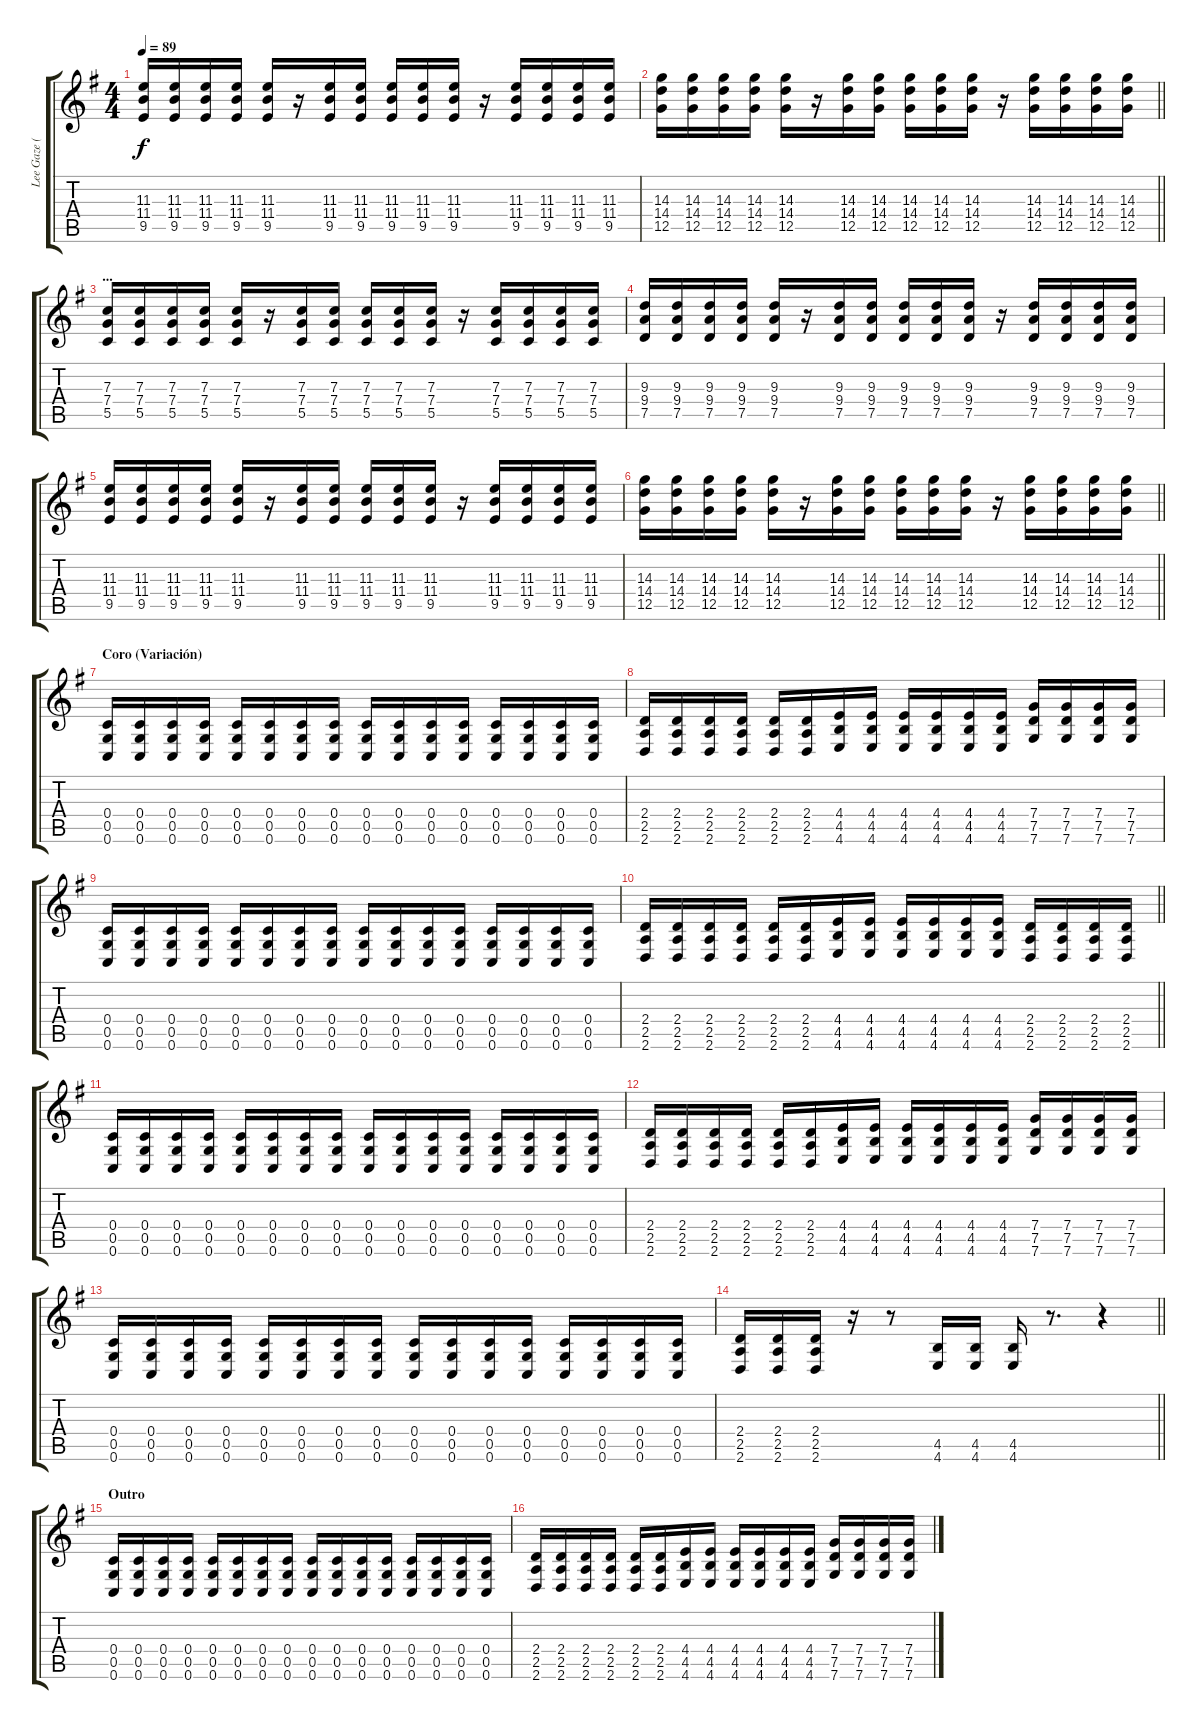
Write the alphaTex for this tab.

\track ("Lee Gaze (Guitarra Lider)" "Lee Gaze (") {instrument electricguitarclean}
\staff {score tabs}
\tuning (D4 A3 F3 C3 G2 C2) {hide}
\ts (4 4)
\tempo 89
\clef g2
\ks g
(11.3 11.4 9.5).16{dy f} (11.3 11.4 9.5).16 (11.3 11.4 9.5).16 (11.3 11.4 9.5).16 (11.3 11.4 9.5).16 r.16 (11.3 11.4 9.5).16 (11.3 11.4 9.5).16 (11.3 11.4 9.5).16 (11.3 11.4 9.5).16 (11.3 11.4 9.5).16 r.16 (11.3 11.4 9.5).16 (11.3 11.4 9.5).16 (11.3 11.4 9.5).16 (11.3 11.4 9.5).16 |
\barLineRight lightlight
(14.3 14.4 12.5).16 (14.3 14.4 12.5).16 (14.3 14.4 12.5).16 (14.3 14.4 12.5).16 (14.3 14.4 12.5).16 r.16 (14.3 14.4 12.5).16 (14.3 14.4 12.5).16 (14.3 14.4 12.5).16 (14.3 14.4 12.5).16 (14.3 14.4 12.5).16 r.16 (14.3 14.4 12.5).16 (14.3 14.4 12.5).16 (14.3 14.4 12.5).16 (14.3 14.4 12.5).16 |
\section ("" "...")
(7.3 7.4 5.5).16 (7.3 7.4 5.5).16 (7.3 7.4 5.5).16 (7.3 7.4 5.5).16 (7.3 7.4 5.5).16 r.16 (7.3 7.4 5.5).16 (7.3 7.4 5.5).16 (7.3 7.4 5.5).16 (7.3 7.4 5.5).16 (7.3 7.4 5.5).16 r.16 (7.3 7.4 5.5).16 (7.3 7.4 5.5).16 (7.3 7.4 5.5).16 (7.3 7.4 5.5).16 |
(9.3 9.4 7.5).16 (9.3 9.4 7.5).16 (9.3 9.4 7.5).16 (9.3 9.4 7.5).16 (9.3 9.4 7.5).16 r.16 (9.3 9.4 7.5).16 (9.3 9.4 7.5).16 (9.3 9.4 7.5).16 (9.3 9.4 7.5).16 (9.3 9.4 7.5).16 r.16 (9.3 9.4 7.5).16 (9.3 9.4 7.5).16 (9.3 9.4 7.5).16 (9.3 9.4 7.5).16 |
(11.3 11.4 9.5).16 (11.3 11.4 9.5).16 (11.3 11.4 9.5).16 (11.3 11.4 9.5).16 (11.3 11.4 9.5).16 r.16 (11.3 11.4 9.5).16 (11.3 11.4 9.5).16 (11.3 11.4 9.5).16 (11.3 11.4 9.5).16 (11.3 11.4 9.5).16 r.16 (11.3 11.4 9.5).16 (11.3 11.4 9.5).16 (11.3 11.4 9.5).16 (11.3 11.4 9.5).16 |
\barLineRight lightlight
(14.3 14.4 12.5).16 (14.3 14.4 12.5).16 (14.3 14.4 12.5).16 (14.3 14.4 12.5).16 (14.3 14.4 12.5).16 r.16 (14.3 14.4 12.5).16 (14.3 14.4 12.5).16 (14.3 14.4 12.5).16 (14.3 14.4 12.5).16 (14.3 14.4 12.5).16 r.16 (14.3 14.4 12.5).16 (14.3 14.4 12.5).16 (14.3 14.4 12.5).16 (14.3 14.4 12.5).16 |
\section ("" "Coro (Variación)")
(0.4 0.5 0.6).16 (0.4 0.5 0.6).16 (0.4 0.5 0.6).16 (0.4 0.5 0.6).16 (0.4 0.5 0.6).16 (0.4 0.5 0.6).16 (0.4 0.5 0.6).16 (0.4 0.5 0.6).16 (0.4 0.5 0.6).16 (0.4 0.5 0.6).16 (0.4 0.5 0.6).16 (0.4 0.5 0.6).16 (0.4 0.5 0.6).16 (0.4 0.5 0.6).16 (0.4 0.5 0.6).16 (0.4 0.5 0.6).16 |
(2.4 2.5 2.6).16 (2.4 2.5 2.6).16 (2.4 2.5 2.6).16 (2.4 2.5 2.6).16 (2.4 2.5 2.6).16 (2.4 2.5 2.6).16 (4.4 4.5 4.6).16 (4.4 4.5 4.6).16 (4.4 4.5 4.6).16 (4.4 4.5 4.6).16 (4.4 4.5 4.6).16 (4.4 4.5 4.6).16 (7.4 7.5 7.6).16 (7.4 7.5 7.6).16 (7.4 7.5 7.6).16 (7.4 7.5 7.6).16 |
(0.4 0.5 0.6).16 (0.4 0.5 0.6).16 (0.4 0.5 0.6).16 (0.4 0.5 0.6).16 (0.4 0.5 0.6).16 (0.4 0.5 0.6).16 (0.4 0.5 0.6).16 (0.4 0.5 0.6).16 (0.4 0.5 0.6).16 (0.4 0.5 0.6).16 (0.4 0.5 0.6).16 (0.4 0.5 0.6).16 (0.4 0.5 0.6).16 (0.4 0.5 0.6).16 (0.4 0.5 0.6).16 (0.4 0.5 0.6).16 |
\barLineRight lightlight
(2.4 2.5 2.6).16 (2.4 2.5 2.6).16 (2.4 2.5 2.6).16 (2.4 2.5 2.6).16 (2.4 2.5 2.6).16 (2.4 2.5 2.6).16 (4.4 4.5 4.6).16 (4.4 4.5 4.6).16 (4.4 4.5 4.6).16 (4.4 4.5 4.6).16 (4.4 4.5 4.6).16 (4.4 4.5 4.6).16 (2.4 2.5 2.6).16 (2.4 2.5 2.6).16 (2.4 2.5 2.6).16 (2.4 2.5 2.6).16 |
(0.4 0.5 0.6).16 (0.4 0.5 0.6).16 (0.4 0.5 0.6).16 (0.4 0.5 0.6).16 (0.4 0.5 0.6).16 (0.4 0.5 0.6).16 (0.4 0.5 0.6).16 (0.4 0.5 0.6).16 (0.4 0.5 0.6).16 (0.4 0.5 0.6).16 (0.4 0.5 0.6).16 (0.4 0.5 0.6).16 (0.4 0.5 0.6).16 (0.4 0.5 0.6).16 (0.4 0.5 0.6).16 (0.4 0.5 0.6).16 |
(2.4 2.5 2.6).16 (2.4 2.5 2.6).16 (2.4 2.5 2.6).16 (2.4 2.5 2.6).16 (2.4 2.5 2.6).16 (2.4 2.5 2.6).16 (4.4 4.5 4.6).16 (4.4 4.5 4.6).16 (4.4 4.5 4.6).16 (4.4 4.5 4.6).16 (4.4 4.5 4.6).16 (4.4 4.5 4.6).16 (7.4 7.5 7.6).16 (7.4 7.5 7.6).16 (7.4 7.5 7.6).16 (7.4 7.5 7.6).16 |
(0.4 0.5 0.6).16 (0.4 0.5 0.6).16 (0.4 0.5 0.6).16 (0.4 0.5 0.6).16 (0.4 0.5 0.6).16 (0.4 0.5 0.6).16 (0.4 0.5 0.6).16 (0.4 0.5 0.6).16 (0.4 0.5 0.6).16 (0.4 0.5 0.6).16 (0.4 0.5 0.6).16 (0.4 0.5 0.6).16 (0.4 0.5 0.6).16 (0.4 0.5 0.6).16 (0.4 0.5 0.6).16 (0.4 0.5 0.6).16 |
\barLineRight lightlight
(2.4 2.5 2.6).16 (2.4 2.5 2.6).16 (2.4 2.5 2.6).16 r.16 r.8 (4.5 4.6).16 (4.5 4.6).16 (4.5 4.6).16 r.8{d} r.4 |
\section ("" "Outro")
(0.4 0.5 0.6).16 (0.4 0.5 0.6).16 (0.4 0.5 0.6).16 (0.4 0.5 0.6).16 (0.4 0.5 0.6).16 (0.4 0.5 0.6).16 (0.4 0.5 0.6).16 (0.4 0.5 0.6).16 (0.4 0.5 0.6).16 (0.4 0.5 0.6).16 (0.4 0.5 0.6).16 (0.4 0.5 0.6).16 (0.4 0.5 0.6).16 (0.4 0.5 0.6).16 (0.4 0.5 0.6).16 (0.4 0.5 0.6).16 |
(2.4 2.5 2.6).16 (2.4 2.5 2.6).16 (2.4 2.5 2.6).16 (2.4 2.5 2.6).16 (2.4 2.5 2.6).16 (2.4 2.5 2.6).16 (4.4 4.5 4.6).16 (4.4 4.5 4.6).16 (4.4 4.5 4.6).16 (4.4 4.5 4.6).16 (4.4 4.5 4.6).16 (4.4 4.5 4.6).16 (7.4 7.5 7.6).16 (7.4 7.5 7.6).16 (7.4 7.5 7.6).16 (7.4 7.5 7.6).16
